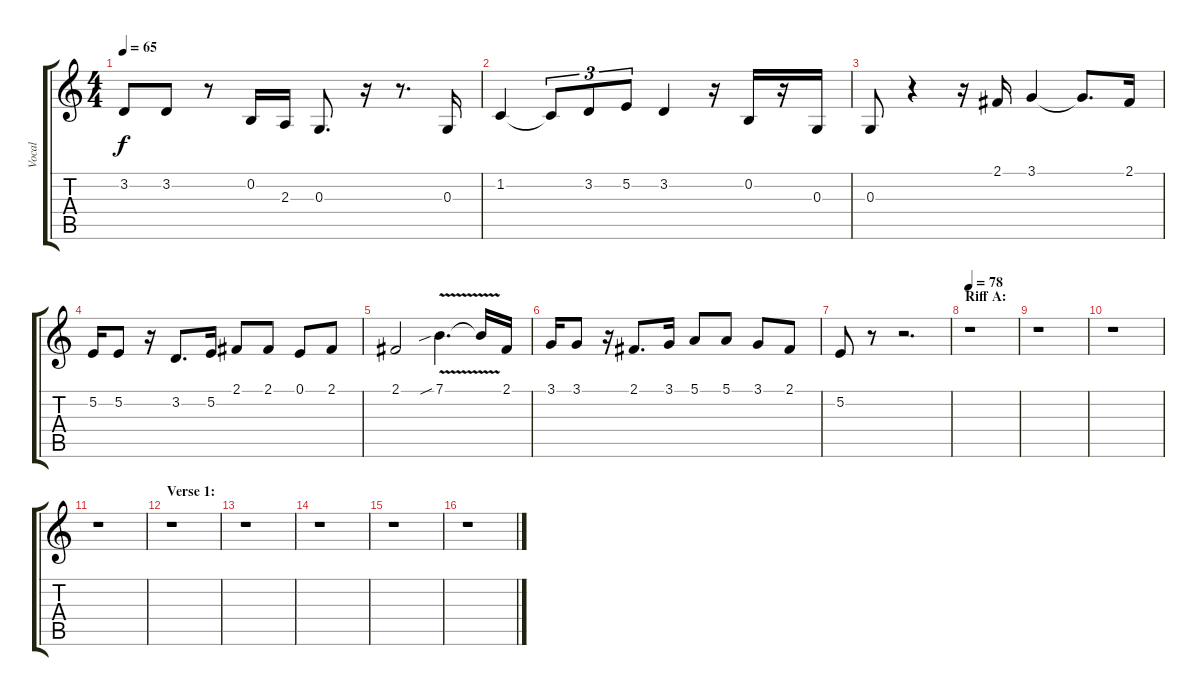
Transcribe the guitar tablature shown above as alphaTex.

\track ("Vocal" "Vocal") {instrument oboe}
\staff {score tabs}
\tuning (E4 B3 G3 D3 A2 E2) {hide}
\ts (4 4)
\tempo 65
\clef g2
\ks c
3.2.8{dy f} 3.2.8 r.8 0.2.16 2.3.16 0.3.8{d} r.16 r.8{d} 0.3.16 |
1.2.4 1.2{t}.8{tu (3 2)} 3.2.8{tu (3 2)} 5.2.8{tu (3 2)} 3.2.4 r.16 0.2.16 r.16 0.3.16 |
0.3.8 r.4 r.16 2.1.16 3.1.4 3.1{t}.8{d} 2.1.16 |
5.2.16 5.2.8 r.16 3.2.8{d} 5.2.16 2.1.8 2.1.8 0.1.8 2.1.8 |
2.1.2 7.1{v sib}.4{d} 7.1{t}.16 2.1.16 |
3.1.16 3.1.8 r.16 2.1.8{d} 3.1.16 5.1.8 5.1.8 3.1.8 2.1.8 |
5.2.8 r.8 r.2{d} |
\section ("" "Riff A:")
\tempo 78
r.1 |
r.1 |
r.1 |
r.1 |
\section ("" "Verse 1:")
r.1 |
r.1 |
r.1 |
r.1 |
r.1
